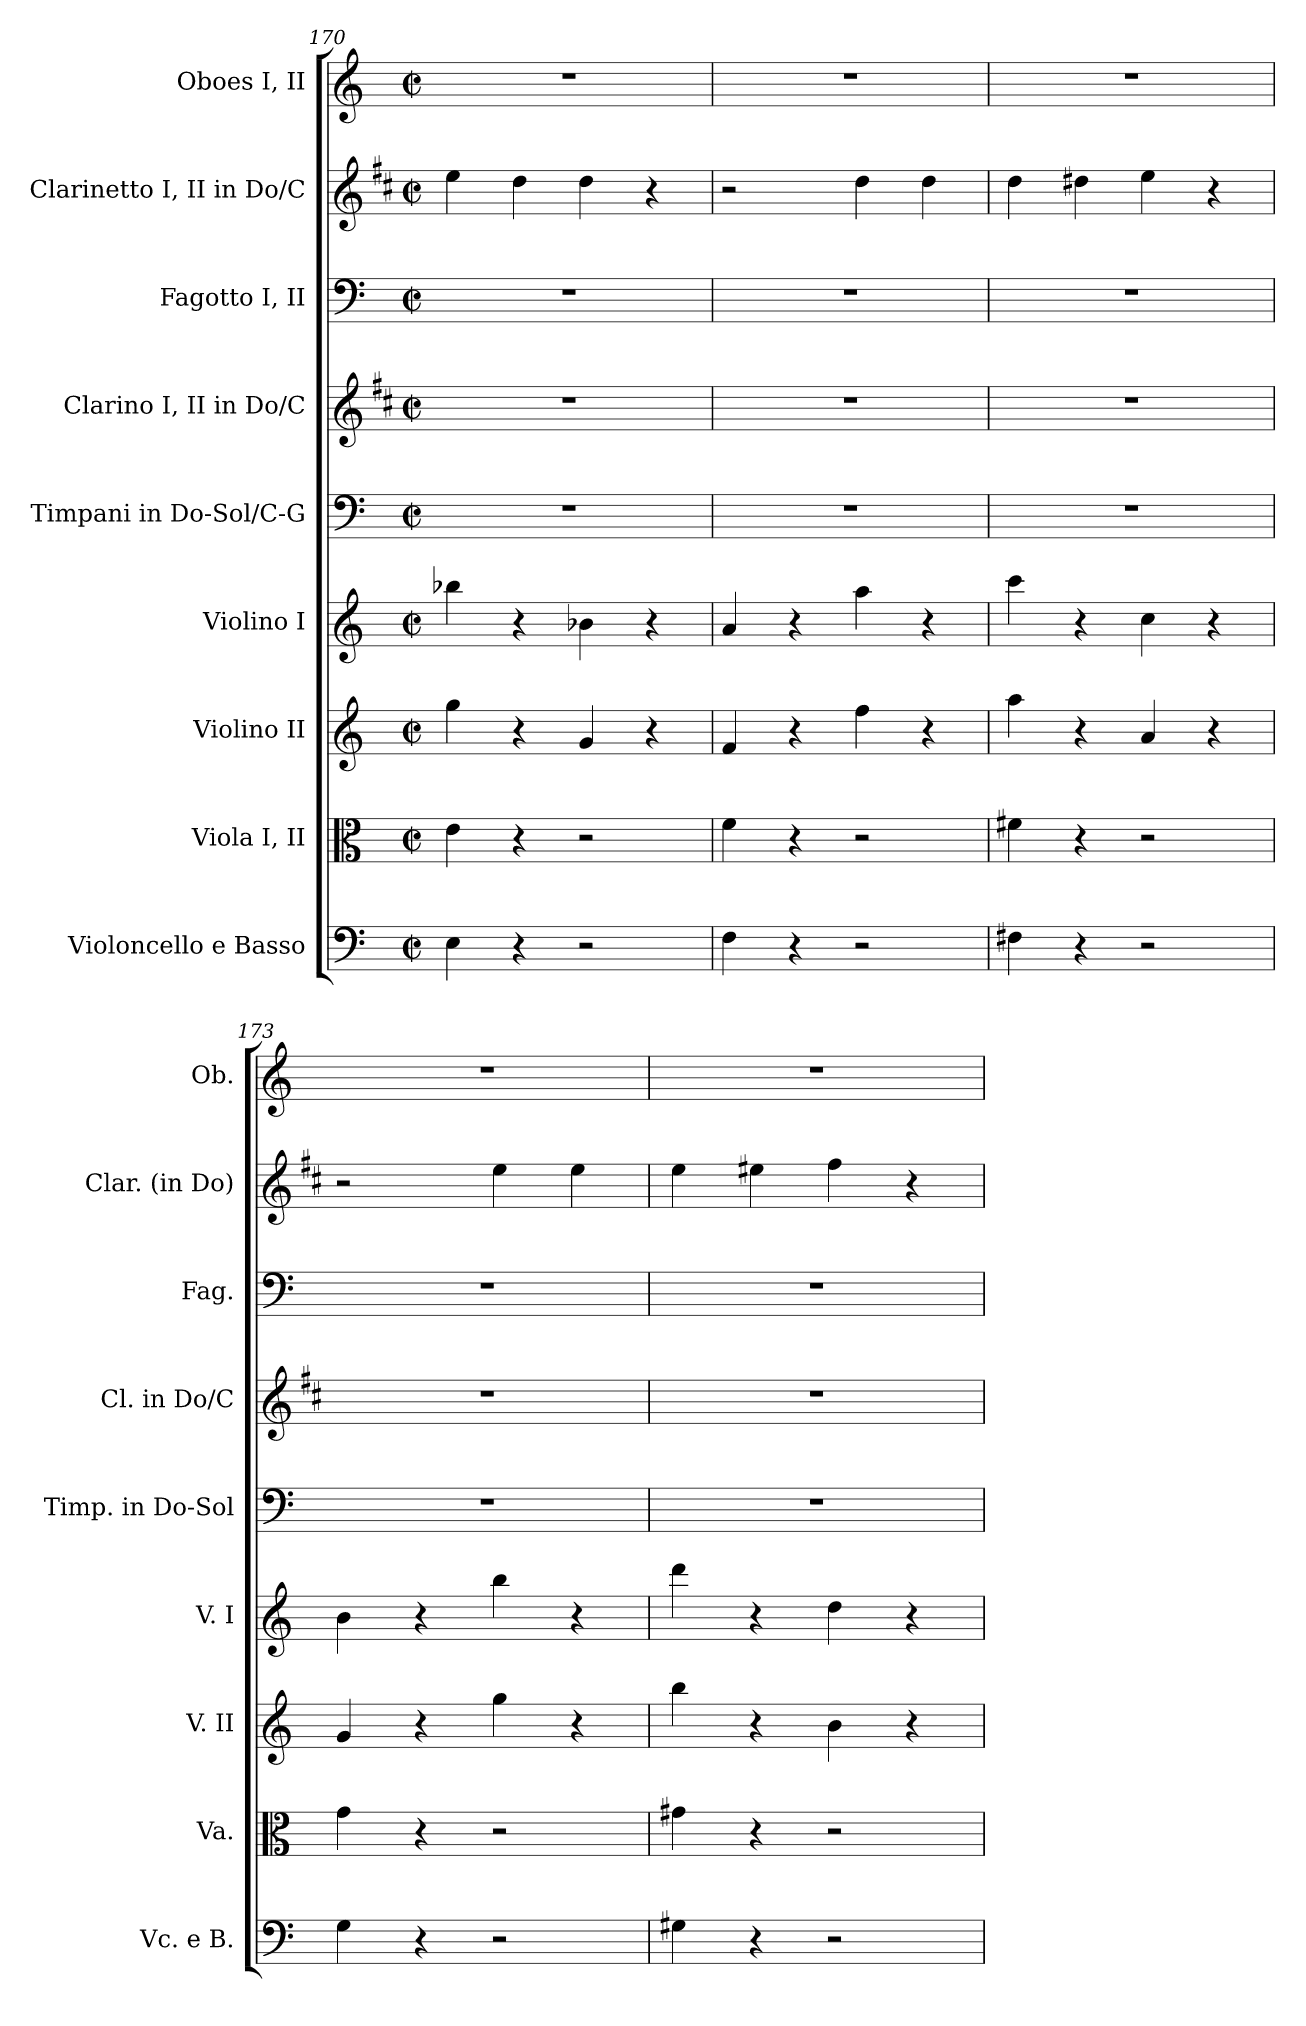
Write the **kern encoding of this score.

**kern	**kern	**kern	**kern	**kern	**kern	**kern	**kern	**kern
*part9	*part8	*part7	*part6	*part5	*part4	*part3	*part2	*part1
*staff9	*staff8	*staff7	*staff6	*staff5	*staff4	*staff3	*staff2	*staff1
*I"Violoncello e Basso	*I"Viola I, II	*I"Violino II	*I"Violino I	*I"Timpani in Do-Sol/C-G	*I"Clarino I, II in Do/C	*I"Fagotto I, II	*I"Clarinetto I, II in Do/C	*I"Oboes I, II
*I'Vc. e B.	*I'Va.	*I'V. II	*I'V. I	*I'Timp. in Do-Sol	*I'Cl. in Do/C	*I'Fag.	*I'Clar. (in Do)	*I'Ob.
*clefF4	*clefC3	*clefG2	*clefG2	*clefF4	*clefG2	*clefF4	*clefG2	*clefG2
*	*	*	*	*	*ITrd1c2	*	*ITrd1c2	*
*k[]	*k[]	*k[]	*k[]	*k[]	*k[]	*k[]	*k[]	*k[]
*M2/2	*M2/2	*M2/2	*M2/2	*M2/2	*M2/2	*M2/2	*M2/2	*M2/2
*met(c|)	*met(c|)	*met(c|)	*met(c|)	*met(c|)	*met(c|)	*met(c|)	*met(c|)	*met(c|)
=170	=170	=170	=170	=170	=170	=170	=170	=170
4Ei\	4ei\	4ggj\	4bb-XZ\	1r	1r	1r	4ddV\	1r
4r	4r	4r	4r	.	.	.	4cc\	.
2r	2r	4g/	4b-X\	.	.	.	4cc\	.
.	.	4r	4r	.	.	.	4r	.
=171	=171	=171	=171	=171	=171	=171	=171	=171
4Fi\	4fi\	4fi/	4aj/	1r	1r	1r	2r	1r
4r	4r	4r	4r	.	.	.	.	.
2r	2r	4ff\	4aa\	.	.	.	4cc\	.
.	.	4r	4r	.	.	.	4cc\	.
=172	=172	=172	=172	=172	=172	=172	=172	=172
4F#Xi\	4f#Xi\	4aaj\	4cccZ\	1r	1r	1r	4ccZ\	1r
4r	4r	4r	4r	.	.	.	4cc#X\	.
2r	2r	4a/	4cc\	.	.	.	4dd\	.
.	.	4r	4r	.	.	.	4r	.
=173	=173	=173	=173	=173	=173	=173	=173	=173
4Gi\	4gi\	4gi/	4bj\	1r	1r	1r	2r	1r
4r	4r	4r	4r	.	.	.	.	.
2r	2r	4gg\	4bb\	.	.	.	4dd\	.
.	.	4r	4r	.	.	.	4dd\	.
!!LO:PB:g=z
=174	=174	=174	=174	=174	=174	=174	=174	=174
4G#Xi\	4g#Xi\	4bbj\	4dddZ\	1r	1r	1r	4ddZ\	1r
4r	4r	4r	4r	.	.	.	4dd#X\	.
2r	2r	4b\	4dd\	.	.	.	4ee\	.
.	.	4r	4r	.	.	.	4r	.
=	=	=	=	=	=	=	=	=
*-	*-	*-	*-	*-	*-	*-	*-	*-
